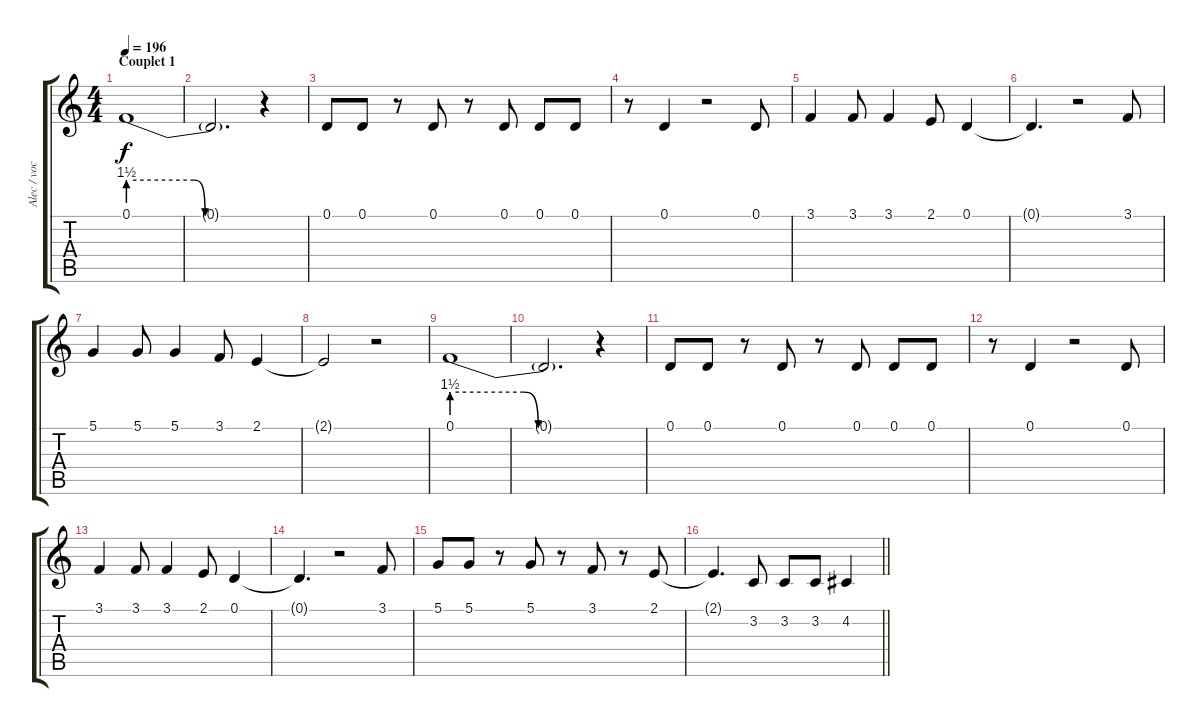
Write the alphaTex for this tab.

\track ("Alec / vocals" "Alec / voc") {instrument lead1square}
\staff {score tabs}
\tuning (D4 A3 F3 C3 G2 D2) {hide}
\ts (4 4)
\section ("" "Couplet 1")
\tempo 196
\clef g2
\ks c
0.1{be (custom 0 6 30 6 35 0 60 0)}.1{dy f} |
0.1{t}.2{d} r.4 |
0.1.8 0.1.8 r.8 0.1.8 r.8 0.1.8 0.1.8 0.1.8 |
r.8 0.1.4 r.2 0.1.8 |
3.1.4 3.1.8 3.1.4 2.1.8 0.1.4 |
0.1{t}.4{d} r.2 3.1.8 |
5.1.4 5.1.8 5.1.4 3.1.8 2.1.4 |
2.1{t}.2 r.2 |
0.1{be (custom 0 6 30 6 36 0 60 0)}.1 |
0.1{t}.2{d} r.4 |
0.1.8 0.1.8 r.8 0.1.8 r.8 0.1.8 0.1.8 0.1.8 |
r.8 0.1.4 r.2 0.1.8 |
3.1.4 3.1.8 3.1.4 2.1.8 0.1.4 |
0.1{t}.4{d} r.2 3.1.8 |
5.1.8 5.1.8 r.8 5.1.8 r.8 3.1.8 r.8 2.1.8 |
\barLineRight lightlight
2.1{t}.4{d} 3.2.8 3.2.8 3.2.8 4.2.4
